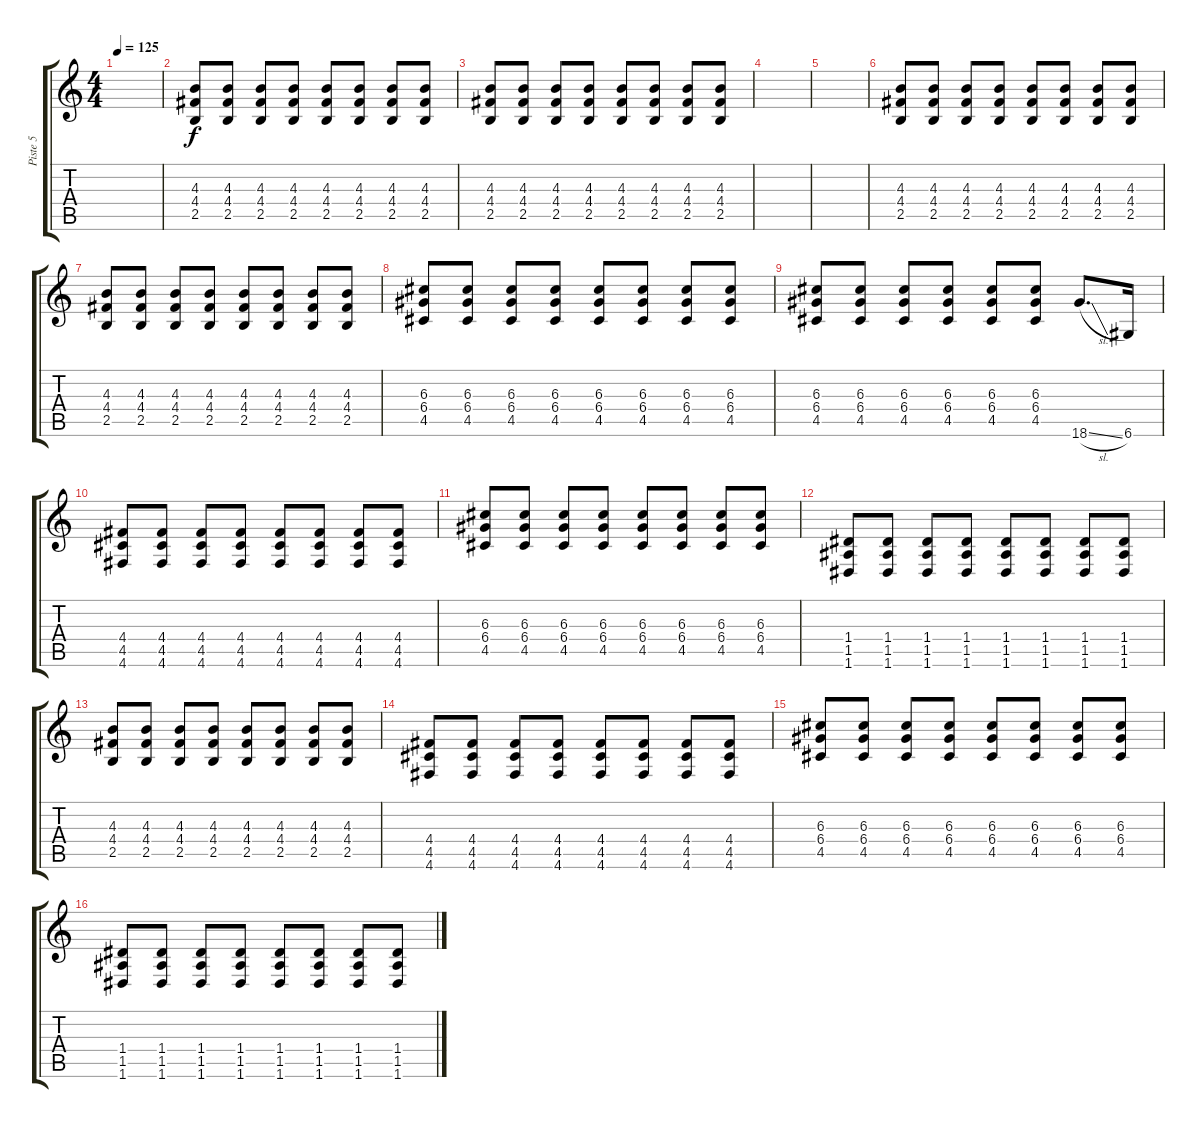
\track ("Piste 5" "Piste 5") {instrument overdrivenguitar}
\staff {score tabs}
\tuning (E4 B3 G3 D3 A2 D2) {hide}
\ts (4 4)
\tempo 125
\clef g2
\ks c
|
(4.3 4.4 2.5).8 (4.3 4.4 2.5).8 (4.3 4.4 2.5).8 (4.3 4.4 2.5).8 (4.3 4.4 2.5).8 (4.3 4.4 2.5).8 (4.3 4.4 2.5).8 (4.3 4.4 2.5).8 |
(4.3 4.4 2.5).8 (4.3 4.4 2.5).8 (4.3 4.4 2.5).8 (4.3 4.4 2.5).8 (4.3 4.4 2.5).8 (4.3 4.4 2.5).8 (4.3 4.4 2.5).8 (4.3 4.4 2.5).8 |
|
|
(4.3 4.4 2.5).8 (4.3 4.4 2.5).8 (4.3 4.4 2.5).8 (4.3 4.4 2.5).8 (4.3 4.4 2.5).8 (4.3 4.4 2.5).8 (4.3 4.4 2.5).8 (4.3 4.4 2.5).8 |
(4.3 4.4 2.5).8 (4.3 4.4 2.5).8 (4.3 4.4 2.5).8 (4.3 4.4 2.5).8 (4.3 4.4 2.5).8 (4.3 4.4 2.5).8 (4.3 4.4 2.5).8 (4.3 4.4 2.5).8 |
(6.3 6.4 4.5).8 (6.3 6.4 4.5).8 (6.3 6.4 4.5).8 (6.3 6.4 4.5).8 (6.3 6.4 4.5).8 (6.3 6.4 4.5).8 (6.3 6.4 4.5).8 (6.3 6.4 4.5).8 |
(6.3 6.4 4.5).8 (6.3 6.4 4.5).8 (6.3 6.4 4.5).8 (6.3 6.4 4.5).8 (6.3 6.4 4.5).8 (6.3 6.4 4.5).8 18.6{sl}.8{d} 6.6.16 |
(4.4 4.5 4.6).8 (4.4 4.5 4.6).8 (4.4 4.5 4.6).8 (4.4 4.5 4.6).8 (4.4 4.5 4.6).8 (4.4 4.5 4.6).8 (4.4 4.5 4.6).8 (4.4 4.5 4.6).8 |
(6.3 6.4 4.5).8 (6.3 6.4 4.5).8 (6.3 6.4 4.5).8 (6.3 6.4 4.5).8 (6.3 6.4 4.5).8 (6.3 6.4 4.5).8 (6.3 6.4 4.5).8 (6.3 6.4 4.5).8 |
(1.4 1.5 1.6).8 (1.4 1.5 1.6).8 (1.4 1.5 1.6).8 (1.4 1.5 1.6).8 (1.4 1.5 1.6).8 (1.4 1.5 1.6).8 (1.4 1.5 1.6).8 (1.4 1.5 1.6).8 |
(4.3 4.4 2.5).8 (4.3 4.4 2.5).8 (4.3 4.4 2.5).8 (4.3 4.4 2.5).8 (4.3 4.4 2.5).8 (4.3 4.4 2.5).8 (4.3 4.4 2.5).8 (4.3 4.4 2.5).8 |
(4.4 4.5 4.6).8 (4.4 4.5 4.6).8 (4.4 4.5 4.6).8 (4.4 4.5 4.6).8 (4.4 4.5 4.6).8 (4.4 4.5 4.6).8 (4.4 4.5 4.6).8 (4.4 4.5 4.6).8 |
(6.3 6.4 4.5).8 (6.3 6.4 4.5).8 (6.3 6.4 4.5).8 (6.3 6.4 4.5).8 (6.3 6.4 4.5).8 (6.3 6.4 4.5).8 (6.3 6.4 4.5).8 (6.3 6.4 4.5).8 |
(1.4 1.5 1.6).8 (1.4 1.5 1.6).8 (1.4 1.5 1.6).8 (1.4 1.5 1.6).8 (1.4 1.5 1.6).8 (1.4 1.5 1.6).8 (1.4 1.5 1.6).8 (1.4 1.5 1.6).8
